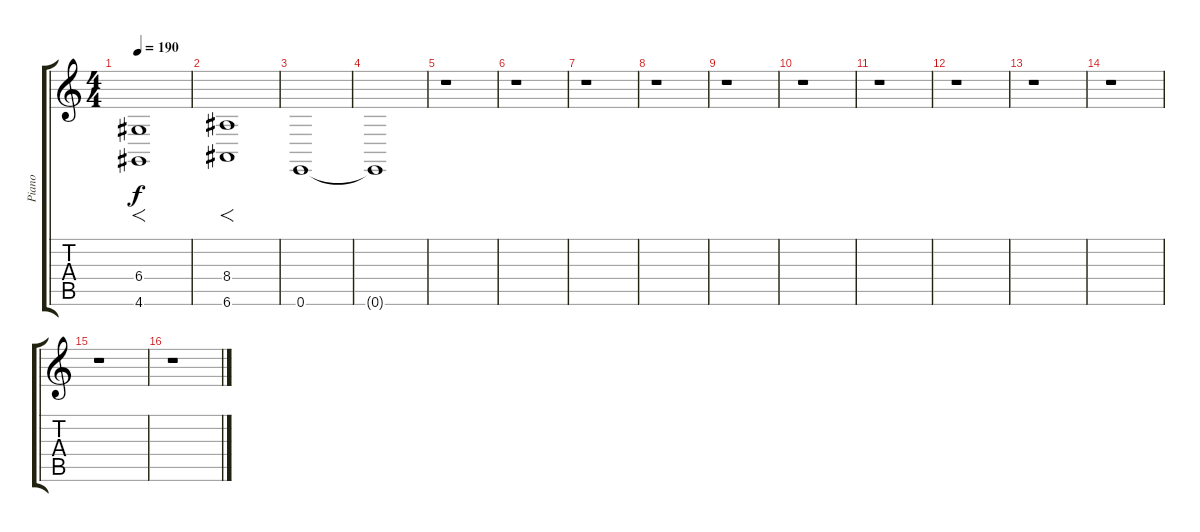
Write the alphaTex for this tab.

\track ("Piano" "Piano") {instrument acousticgrandpiano}
\staff {score tabs}
\tuning (E4 B3 G3 D3 A2 E2) {hide}
\ts (4 4)
\tempo 190
\clef g2
\ks c
(6.4 4.6).1{f dy f} |
(8.4 6.6).1{f} |
0.6.1 |
0.6{t}.1 |
r.1 |
r.1 |
r.1 |
r.1 |
r.1 |
r.1 |
r.1 |
r.1 |
r.1 |
r.1 |
r.1 |
r.1
